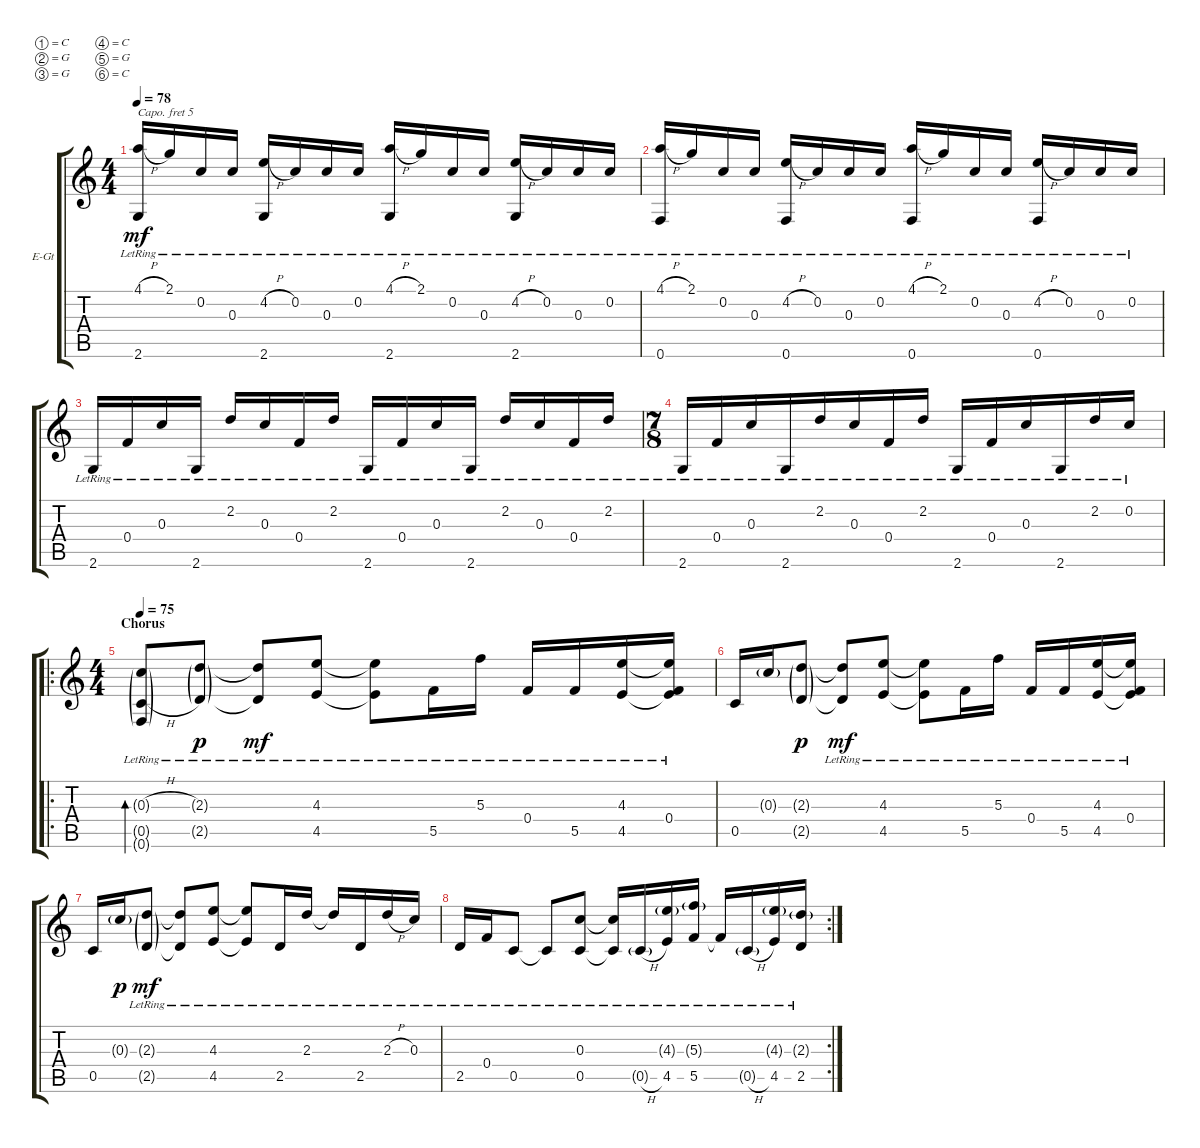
\defaultSystemsLayout 4
\bracketExtendMode groupsimilarinstruments
\firstSystemTrackNameOrientation horizontal
\otherSystemsTrackNameOrientation horizontal
\track ("Ben Howard" "E-Gt") {instrument electricguitarclean}
\staff {score tabs}
\capo 5
\tuning (C4 G3 G3 C3 G2 C2)
\ts (4 4)
\tempo 78
\clef g2
\ks c
(4.1{h lr} 2.6{lr}).16{dy mf} 2.1{lr}.16 0.2{lr}.16 0.3{lr}.16 (4.2{h lr} 2.6{lr}).16 0.2{lr}.16 0.3{lr}.16 0.2{lr}.16 (4.1{h lr} 2.6{lr}).16 2.1{lr}.16 0.2{lr}.16 0.3{lr}.16 (4.2{h lr} 2.6{lr}).16 0.2{lr}.16 0.3{lr}.16 0.2{lr}.16 |
(4.1{h lr} 0.6{lr}).16 2.1{lr}.16 0.2{lr}.16 0.3{lr}.16 (4.2{h lr} 0.6{lr}).16 0.2{lr}.16 0.3{lr}.16 0.2{lr}.16 (4.1{h lr} 0.6{lr}).16 2.1{lr}.16 0.2{lr}.16 0.3{lr}.16 (4.2{h lr} 0.6{lr}).16 0.2{lr}.16 0.3{lr}.16 0.2{lr}.16 |
2.6{lr}.16 0.4{lr}.16 0.3{lr}.16 2.6{lr}.16 2.2{lr}.16 0.3{lr}.16 0.4{lr}.16 2.2{lr}.16 2.6{lr}.16 0.4{lr}.16 0.3{lr}.16 2.6{lr}.16 2.2{lr}.16 0.3{lr}.16 0.4{lr}.16 2.2{lr}.16 |
\ts (7 8)
2.6{lr}.16 0.4{lr}.16 0.3{lr}.16 2.6{lr}.16 2.2{lr}.16 0.3{lr}.16 0.4{lr}.16 2.2{lr}.16 2.6{lr}.16 0.4{lr}.16 0.3{lr}.16 2.6{lr}.16 2.2{lr}.16 0.2{lr}.16 |
\ro
\ts (4 4)
\section ("" "Chorus")
\tempo 75
(0.3{h g lr} 0.5{h g lr} 0.6{g lr}).8{bd 119} (2.3{g lr} 2.5{g lr}).8{dy p} (2.3{lr t} 2.5{lr t}).8{dy mf} (4.3{lr} 4.5{lr}).8 (4.3{lr t} 4.5{lr t}).8 5.5{lr}.16 5.3{lr}.16 0.4{lr}.16 5.5{lr}.16 (4.3{lr} 4.5{lr}).16 (0.4{lr} 4.3{lr t} 4.5{lr t}).16 |
0.5.16 0.3{g}.16 (2.5{g} 2.3{g}).8{dy p} (2.3{lr t} 2.5{lr t}).8{dy mf} (4.3{lr} 4.5{lr}).8 (4.3{lr t} 4.5{lr t}).8 5.5{lr}.16 5.3{lr}.16 0.4{lr}.16 5.5{lr}.16 (4.3{lr} 4.5{lr}).16 (0.4{lr} 4.3{lr t} 4.5{lr t}).16 |
0.5.16 0.3{g}.16{dy p} (2.3{g lr} 2.5{g lr}).8{dy mf} (2.3{lr t} 2.5{lr t}).8 (4.3{lr} 4.5{lr}).8 (4.3{lr t} 4.5{lr t}).8 2.5{lr}.16 2.3{lr}.16 2.3{lr t}.16 2.5{lr}.16 2.3{h lr}.16 0.3{lr}.16 |
\rc 2
2.5{lr}.16 0.4{lr}.16 0.5{lr}.8 0.5{lr t}.8 (0.5{lr} 0.3{lr}).8 (0.5{lr t} 0.3{lr t}).16 0.5{h g lr}.16 (4.5{lr} 4.3{g}).16 (5.5{lr} 5.3{g}).16 5.5{lr t}.16 0.5{h g lr}.16 (4.5{lr} 4.3{g}).16 (2.5{lr} 2.3{g}).16
